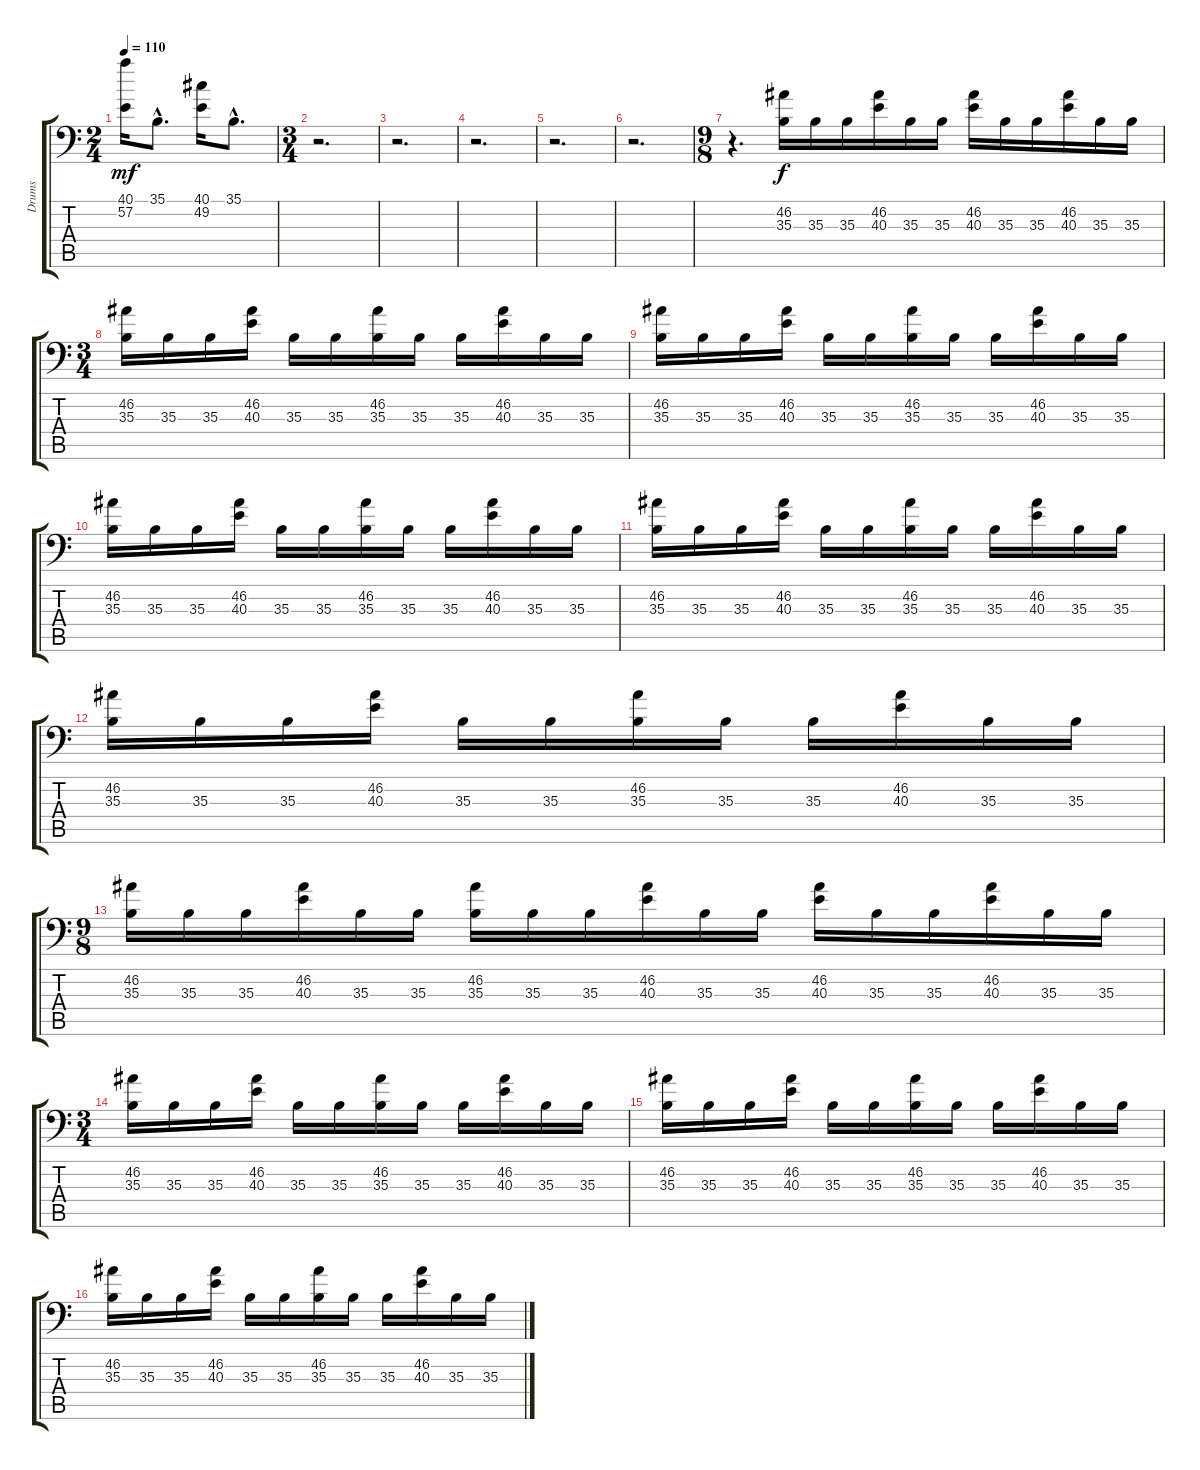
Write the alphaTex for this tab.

\track ("Drums" "Drums") {instrument acousticgrandpiano}
\staff {score tabs}
\tuning (C-1 C-1 C-1 C-1 C-1 C-1) {hide}
\ts (2 4)
\tempo 110
\clef f4
\ks c
(40.1 57.2).16{dy mf} 35.1{hac}.8{d} (40.1 49.2).16 35.1{hac}.8{d} |
\ts (3 4)
r.2{d} |
r.2{d} |
r.2{d} |
r.2{d} |
r.2{d} |
\ts (9 8)
r.4{d} (46.2 35.3).16{dy f} 35.3.16 35.3.16 (46.2 40.3).16 35.3.16 35.3.16 (46.2 40.3).16 35.3.16 35.3.16 (46.2 40.3).16 35.3.16 35.3.16 |
\ts (3 4)
(46.2 35.3).16 35.3.16 35.3.16 (46.2 40.3).16 35.3.16 35.3.16 (46.2 35.3).16 35.3.16 35.3.16 (46.2 40.3).16 35.3.16 35.3.16 |
(46.2 35.3).16 35.3.16 35.3.16 (46.2 40.3).16 35.3.16 35.3.16 (46.2 35.3).16 35.3.16 35.3.16 (46.2 40.3).16 35.3.16 35.3.16 |
(46.2 35.3).16 35.3.16 35.3.16 (46.2 40.3).16 35.3.16 35.3.16 (46.2 35.3).16 35.3.16 35.3.16 (46.2 40.3).16 35.3.16 35.3.16 |
(46.2 35.3).16 35.3.16 35.3.16 (46.2 40.3).16 35.3.16 35.3.16 (46.2 35.3).16 35.3.16 35.3.16 (46.2 40.3).16 35.3.16 35.3.16 |
(46.2 35.3).16 35.3.16 35.3.16 (46.2 40.3).16 35.3.16 35.3.16 (46.2 35.3).16 35.3.16 35.3.16 (46.2 40.3).16 35.3.16 35.3.16 |
\ts (9 8)
(46.2 35.3).16 35.3.16 35.3.16 (46.2 40.3).16 35.3.16 35.3.16 (46.2 35.3).16 35.3.16 35.3.16 (46.2 40.3).16 35.3.16 35.3.16 (46.2 40.3).16 35.3.16 35.3.16 (46.2 40.3).16 35.3.16 35.3.16 |
\ts (3 4)
(46.2 35.3).16 35.3.16 35.3.16 (46.2 40.3).16 35.3.16 35.3.16 (46.2 35.3).16 35.3.16 35.3.16 (46.2 40.3).16 35.3.16 35.3.16 |
(46.2 35.3).16 35.3.16 35.3.16 (46.2 40.3).16 35.3.16 35.3.16 (46.2 35.3).16 35.3.16 35.3.16 (46.2 40.3).16 35.3.16 35.3.16 |
(46.2 35.3).16 35.3.16 35.3.16 (46.2 40.3).16 35.3.16 35.3.16 (46.2 35.3).16 35.3.16 35.3.16 (46.2 40.3).16 35.3.16 35.3.16
